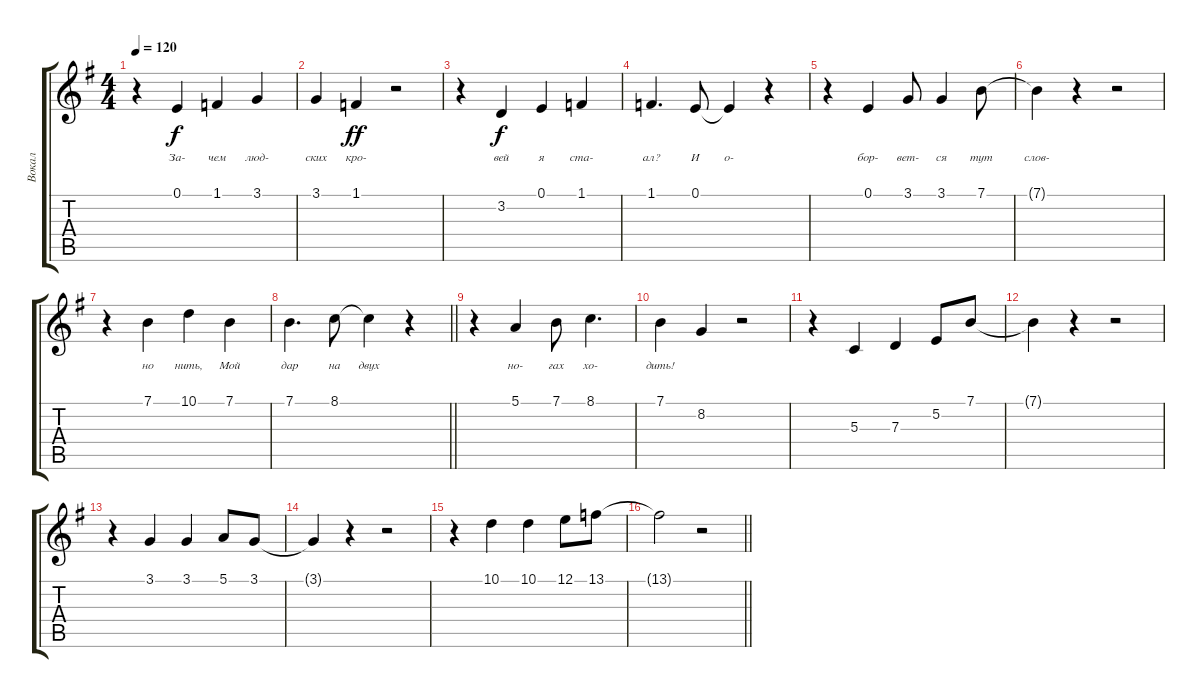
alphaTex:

\track ("Вокал" "Вокал") {instrument flute}
\staff {score tabs}
\tuning (E4 B3 G3 D3 A2 E2) {hide}
\ts (4 4)
\section ("" " ")
\tempo 120
\clef g2
\ks eminor
r.4{dy f} 0.1.4{lyrics (0 "") lyrics (1 "За-") lyrics (2 "") lyrics (3 "") lyrics (4 "")} 1.1.4{lyrics (0 "") lyrics (1 "чем") lyrics (2 "") lyrics (3 "") lyrics (4 "")} 3.1.4{lyrics (0 "") lyrics (1 "люд-") lyrics (2 "") lyrics (3 "") lyrics (4 "")} |
3.1.4{lyrics (0 "") lyrics (1 "ских") lyrics (2 "") lyrics (3 "") lyrics (4 "")} 1.1.4{lyrics (0 "") lyrics (1 "кро-") lyrics (2 "") lyrics (3 "") lyrics (4 "") dy ff} r.2 |
r.4 3.2.4{lyrics (0 "") lyrics (1 "вей") lyrics (2 "") lyrics (3 "") lyrics (4 "") dy f} 0.1.4{lyrics (0 "") lyrics (1 "я") lyrics (2 "") lyrics (3 "") lyrics (4 "")} 1.1.4{lyrics (0 "") lyrics (1 "ста-") lyrics (2 "") lyrics (3 "") lyrics (4 "")} |
1.1.4{d lyrics (0 "") lyrics (1 "ал?") lyrics (2 "") lyrics (3 "") lyrics (4 "")} 0.1.8{lyrics (0 "") lyrics (1 "И") lyrics (2 "") lyrics (3 "") lyrics (4 "")} 0.1{t}.4{lyrics (0 "") lyrics (1 "о-") lyrics (2 "") lyrics (3 "") lyrics (4 "")} r.4 |
r.4 0.1.4{lyrics (0 "") lyrics (1 "бор-") lyrics (2 "") lyrics (3 "") lyrics (4 "")} 3.1.8{lyrics (0 "") lyrics (1 "вет-") lyrics (2 "") lyrics (3 "") lyrics (4 "")} 3.1.4{lyrics (0 "") lyrics (1 "ся") lyrics (2 "") lyrics (3 "") lyrics (4 "")} 7.1.8{lyrics (0 "") lyrics (1 "тут") lyrics (2 "") lyrics (3 "") lyrics (4 "")} |
7.1{t}.4{lyrics (0 "") lyrics (1 "слов-") lyrics (2 "") lyrics (3 "") lyrics (4 "")} r.4 r.2 |
r.4 7.1.4{lyrics (0 "") lyrics (1 "но") lyrics (2 "") lyrics (3 "") lyrics (4 "")} 10.1.4{lyrics (0 "") lyrics (1 "нить,") lyrics (2 "") lyrics (3 "") lyrics (4 "")} 7.1.4{lyrics (0 "") lyrics (1 "Мой") lyrics (2 "") lyrics (3 "") lyrics (4 "")} |
\barLineRight lightlight
7.1.4{d lyrics (0 "") lyrics (1 "дар") lyrics (2 "") lyrics (3 "") lyrics (4 "")} 8.1.8{lyrics (0 "") lyrics (1 "на") lyrics (2 "") lyrics (3 "") lyrics (4 "")} 8.1{t}.4{lyrics (0 "") lyrics (1 "двух") lyrics (2 "") lyrics (3 "") lyrics (4 "")} r.4 |
r.4 5.1.4{lyrics (0 "") lyrics (1 "но-") lyrics (2 "") lyrics (3 "") lyrics (4 "")} 7.1.8{lyrics (0 "") lyrics (1 "гах") lyrics (2 "") lyrics (3 "") lyrics (4 "")} 8.1.4{d lyrics (0 "") lyrics (1 "хо-") lyrics (2 "") lyrics (3 "") lyrics (4 "")} |
7.1.4{lyrics (0 "") lyrics (1 "дить!") lyrics (2 "") lyrics (3 "") lyrics (4 "")} 8.2.4 r.2 |
r.4 5.3.4 7.3.4 5.2.8 7.1.8 |
7.1{t}.4 r.4 r.2 |
r.4 3.1.4 3.1.4 5.1.8 3.1.8 |
3.1{t}.4 r.4 r.2 |
r.4 10.1.4 10.1.4 12.1.8 13.1.8 |
\barLineRight lightlight
13.1{t}.2 r.2
